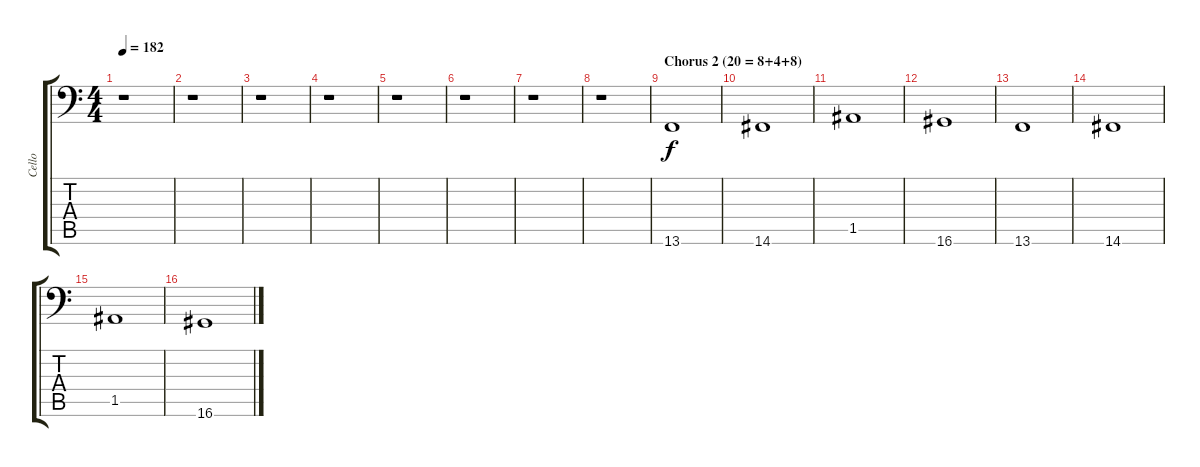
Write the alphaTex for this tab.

\track ("Cello" "Cello") {instrument cello}
\staff {score tabs}
\tuning (E4 B3 G3 D3 A2 E1) {hide}
\ts (4 4)
\tempo 182
\clef f4
\ks c
r.1{dy f} |
r.1 |
r.1 |
r.1 |
r.1 |
r.1 |
r.1 |
r.1 |
\section ("" "Chorus 2 (20 = 8+4+8)")
13.6.1 |
14.6.1 |
1.5.1 |
16.6.1 |
13.6.1 |
14.6.1 |
1.5.1 |
16.6.1
